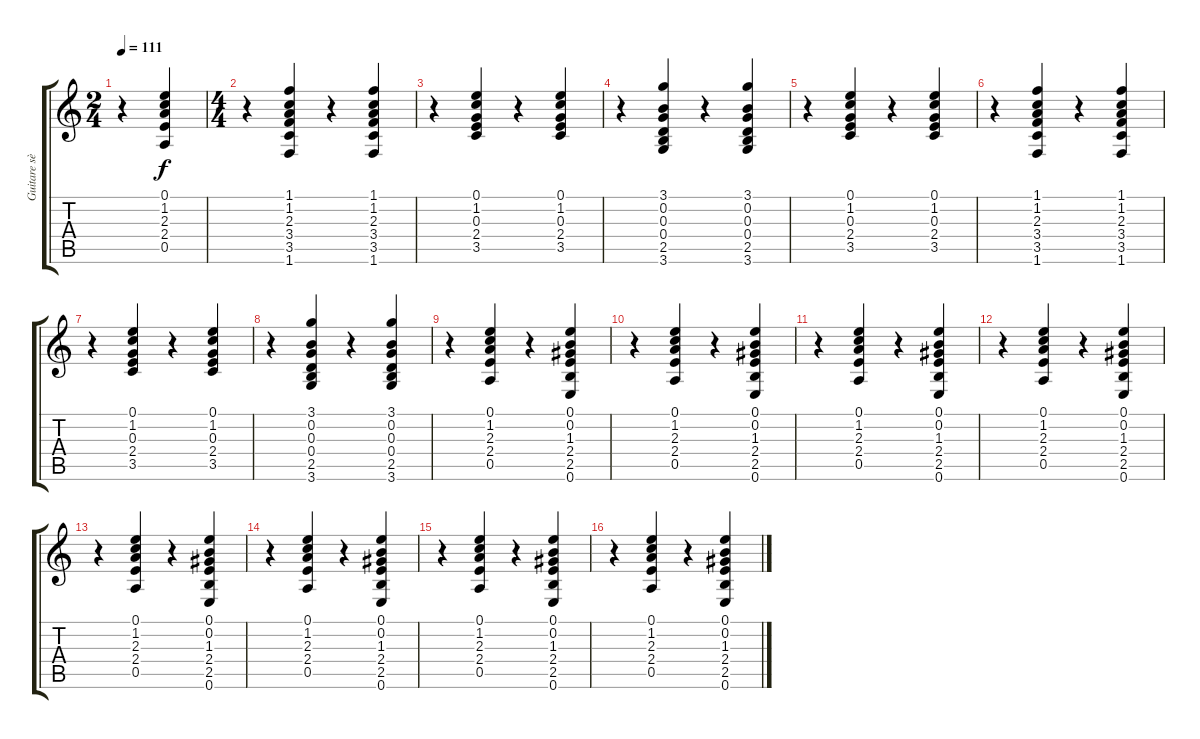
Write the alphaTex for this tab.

\track ("Guitare sèche" "Guitare sè") {instrument acousticguitarsteel}
\staff {score tabs}
\tuning (E4 B3 G3 D3 A2 E2) {hide}
\ts (2 4)
\tempo 111
\clef g2
\ks c
r.4{dy f} (0.1 1.2 2.3 2.4 0.5).4 |
\ts (4 4)
r.4 (1.1 1.2 2.3 3.4 3.5 1.6).4 r.4 (1.1 1.2 2.3 3.4 3.5 1.6).4 |
r.4 (0.1 1.2 0.3 2.4 3.5).4 r.4 (0.1 1.2 0.3 2.4 3.5).4 |
r.4 (3.1 0.2 0.3 0.4 2.5 3.6).4 r.4 (3.1 0.2 0.3 0.4 2.5 3.6).4 |
r.4 (0.1 1.2 0.3 2.4 3.5).4 r.4 (0.1 1.2 0.3 2.4 3.5).4 |
r.4 (1.1 1.2 2.3 3.4 3.5 1.6).4 r.4 (1.1 1.2 2.3 3.4 3.5 1.6).4 |
r.4 (0.1 1.2 0.3 2.4 3.5).4 r.4 (0.1 1.2 0.3 2.4 3.5).4 |
r.4 (3.1 0.2 0.3 0.4 2.5 3.6).4 r.4 (3.1 0.2 0.3 0.4 2.5 3.6).4 |
r.4 (0.1 1.2 2.3 2.4 0.5).4 r.4 (0.1 0.2 1.3 2.4 2.5 0.6).4 |
r.4 (0.1 1.2 2.3 2.4 0.5).4 r.4 (0.1 0.2 1.3 2.4 2.5 0.6).4 |
r.4 (0.1 1.2 2.3 2.4 0.5).4 r.4 (0.1 0.2 1.3 2.4 2.5 0.6).4 |
r.4 (0.1 1.2 2.3 2.4 0.5).4 r.4 (0.1 0.2 1.3 2.4 2.5 0.6).4 |
r.4 (0.1 1.2 2.3 2.4 0.5).4 r.4 (0.1 0.2 1.3 2.4 2.5 0.6).4 |
r.4 (0.1 1.2 2.3 2.4 0.5).4 r.4 (0.1 0.2 1.3 2.4 2.5 0.6).4 |
r.4 (0.1 1.2 2.3 2.4 0.5).4 r.4 (0.1 0.2 1.3 2.4 2.5 0.6).4 |
r.4 (0.1 1.2 2.3 2.4 0.5).4 r.4 (0.1 0.2 1.3 2.4 2.5 0.6).4
